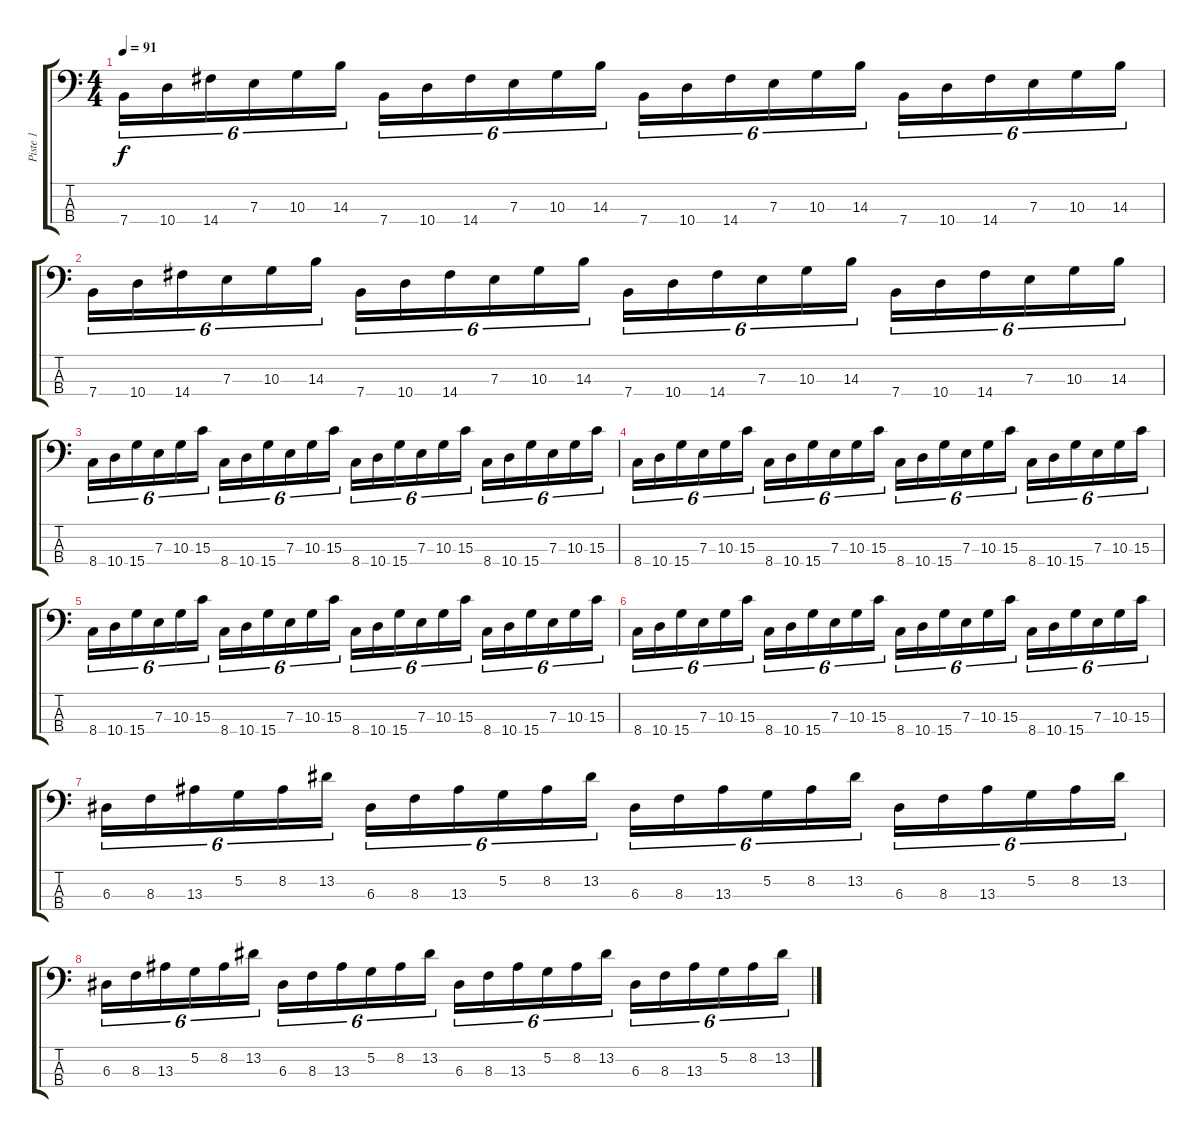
\track ("Piste 1" "Piste 1") {instrument electricbassfinger}
\staff {score tabs}
\tuning (G2 D2 A1 E1) {hide}
\ts (4 4)
\tempo 91
\clef f4
\ks c
7.4.16{tu (6 4) dy f} 10.4.16{tu (6 4)} 14.4.16{tu (6 4)} 7.3.16{tu (6 4)} 10.3.16{tu (6 4)} 14.3.16{tu (6 4)} 7.4.16{tu (6 4)} 10.4.16{tu (6 4)} 14.4.16{tu (6 4)} 7.3.16{tu (6 4)} 10.3.16{tu (6 4)} 14.3.16{tu (6 4)} 7.4.16{tu (6 4)} 10.4.16{tu (6 4)} 14.4.16{tu (6 4)} 7.3.16{tu (6 4)} 10.3.16{tu (6 4)} 14.3.16{tu (6 4)} 7.4.16{tu (6 4)} 10.4.16{tu (6 4)} 14.4.16{tu (6 4)} 7.3.16{tu (6 4)} 10.3.16{tu (6 4)} 14.3.16{tu (6 4)} |
7.4.16{tu (6 4)} 10.4.16{tu (6 4)} 14.4.16{tu (6 4)} 7.3.16{tu (6 4)} 10.3.16{tu (6 4)} 14.3.16{tu (6 4)} 7.4.16{tu (6 4)} 10.4.16{tu (6 4)} 14.4.16{tu (6 4)} 7.3.16{tu (6 4)} 10.3.16{tu (6 4)} 14.3.16{tu (6 4)} 7.4.16{tu (6 4)} 10.4.16{tu (6 4)} 14.4.16{tu (6 4)} 7.3.16{tu (6 4)} 10.3.16{tu (6 4)} 14.3.16{tu (6 4)} 7.4.16{tu (6 4)} 10.4.16{tu (6 4)} 14.4.16{tu (6 4)} 7.3.16{tu (6 4)} 10.3.16{tu (6 4)} 14.3.16{tu (6 4)} |
8.4.16{tu (6 4)} 10.4.16{tu (6 4)} 15.4.16{tu (6 4)} 7.3.16{tu (6 4)} 10.3.16{tu (6 4)} 15.3.16{tu (6 4)} 8.4.16{tu (6 4)} 10.4.16{tu (6 4)} 15.4.16{tu (6 4)} 7.3.16{tu (6 4)} 10.3.16{tu (6 4)} 15.3.16{tu (6 4)} 8.4.16{tu (6 4)} 10.4.16{tu (6 4)} 15.4.16{tu (6 4)} 7.3.16{tu (6 4)} 10.3.16{tu (6 4)} 15.3.16{tu (6 4)} 8.4.16{tu (6 4)} 10.4.16{tu (6 4)} 15.4.16{tu (6 4)} 7.3.16{tu (6 4)} 10.3.16{tu (6 4)} 15.3.16{tu (6 4)} |
8.4.16{tu (6 4)} 10.4.16{tu (6 4)} 15.4.16{tu (6 4)} 7.3.16{tu (6 4)} 10.3.16{tu (6 4)} 15.3.16{tu (6 4)} 8.4.16{tu (6 4)} 10.4.16{tu (6 4)} 15.4.16{tu (6 4)} 7.3.16{tu (6 4)} 10.3.16{tu (6 4)} 15.3.16{tu (6 4)} 8.4.16{tu (6 4)} 10.4.16{tu (6 4)} 15.4.16{tu (6 4)} 7.3.16{tu (6 4)} 10.3.16{tu (6 4)} 15.3.16{tu (6 4)} 8.4.16{tu (6 4)} 10.4.16{tu (6 4)} 15.4.16{tu (6 4)} 7.3.16{tu (6 4)} 10.3.16{tu (6 4)} 15.3.16{tu (6 4)} |
8.4.16{tu (6 4)} 10.4.16{tu (6 4)} 15.4.16{tu (6 4)} 7.3.16{tu (6 4)} 10.3.16{tu (6 4)} 15.3.16{tu (6 4)} 8.4.16{tu (6 4)} 10.4.16{tu (6 4)} 15.4.16{tu (6 4)} 7.3.16{tu (6 4)} 10.3.16{tu (6 4)} 15.3.16{tu (6 4)} 8.4.16{tu (6 4)} 10.4.16{tu (6 4)} 15.4.16{tu (6 4)} 7.3.16{tu (6 4)} 10.3.16{tu (6 4)} 15.3.16{tu (6 4)} 8.4.16{tu (6 4)} 10.4.16{tu (6 4)} 15.4.16{tu (6 4)} 7.3.16{tu (6 4)} 10.3.16{tu (6 4)} 15.3.16{tu (6 4)} |
8.4.16{tu (6 4)} 10.4.16{tu (6 4)} 15.4.16{tu (6 4)} 7.3.16{tu (6 4)} 10.3.16{tu (6 4)} 15.3.16{tu (6 4)} 8.4.16{tu (6 4)} 10.4.16{tu (6 4)} 15.4.16{tu (6 4)} 7.3.16{tu (6 4)} 10.3.16{tu (6 4)} 15.3.16{tu (6 4)} 8.4.16{tu (6 4)} 10.4.16{tu (6 4)} 15.4.16{tu (6 4)} 7.3.16{tu (6 4)} 10.3.16{tu (6 4)} 15.3.16{tu (6 4)} 8.4.16{tu (6 4)} 10.4.16{tu (6 4)} 15.4.16{tu (6 4)} 7.3.16{tu (6 4)} 10.3.16{tu (6 4)} 15.3.16{tu (6 4)} |
6.3.16{tu (6 4)} 8.3.16{tu (6 4)} 13.3.16{tu (6 4)} 5.2.16{tu (6 4)} 8.2.16{tu (6 4)} 13.2.16{tu (6 4)} 6.3.16{tu (6 4)} 8.3.16{tu (6 4)} 13.3.16{tu (6 4)} 5.2.16{tu (6 4)} 8.2.16{tu (6 4)} 13.2.16{tu (6 4)} 6.3.16{tu (6 4)} 8.3.16{tu (6 4)} 13.3.16{tu (6 4)} 5.2.16{tu (6 4)} 8.2.16{tu (6 4)} 13.2.16{tu (6 4)} 6.3.16{tu (6 4)} 8.3.16{tu (6 4)} 13.3.16{tu (6 4)} 5.2.16{tu (6 4)} 8.2.16{tu (6 4)} 13.2.16{tu (6 4)} |
6.3.16{tu (6 4)} 8.3.16{tu (6 4)} 13.3.16{tu (6 4)} 5.2.16{tu (6 4)} 8.2.16{tu (6 4)} 13.2.16{tu (6 4)} 6.3.16{tu (6 4)} 8.3.16{tu (6 4)} 13.3.16{tu (6 4)} 5.2.16{tu (6 4)} 8.2.16{tu (6 4)} 13.2.16{tu (6 4)} 6.3.16{tu (6 4)} 8.3.16{tu (6 4)} 13.3.16{tu (6 4)} 5.2.16{tu (6 4)} 8.2.16{tu (6 4)} 13.2.16{tu (6 4)} 6.3.16{tu (6 4)} 8.3.16{tu (6 4)} 13.3.16{tu (6 4)} 5.2.16{tu (6 4)} 8.2.16{tu (6 4)} 13.2.16{tu (6 4)}
